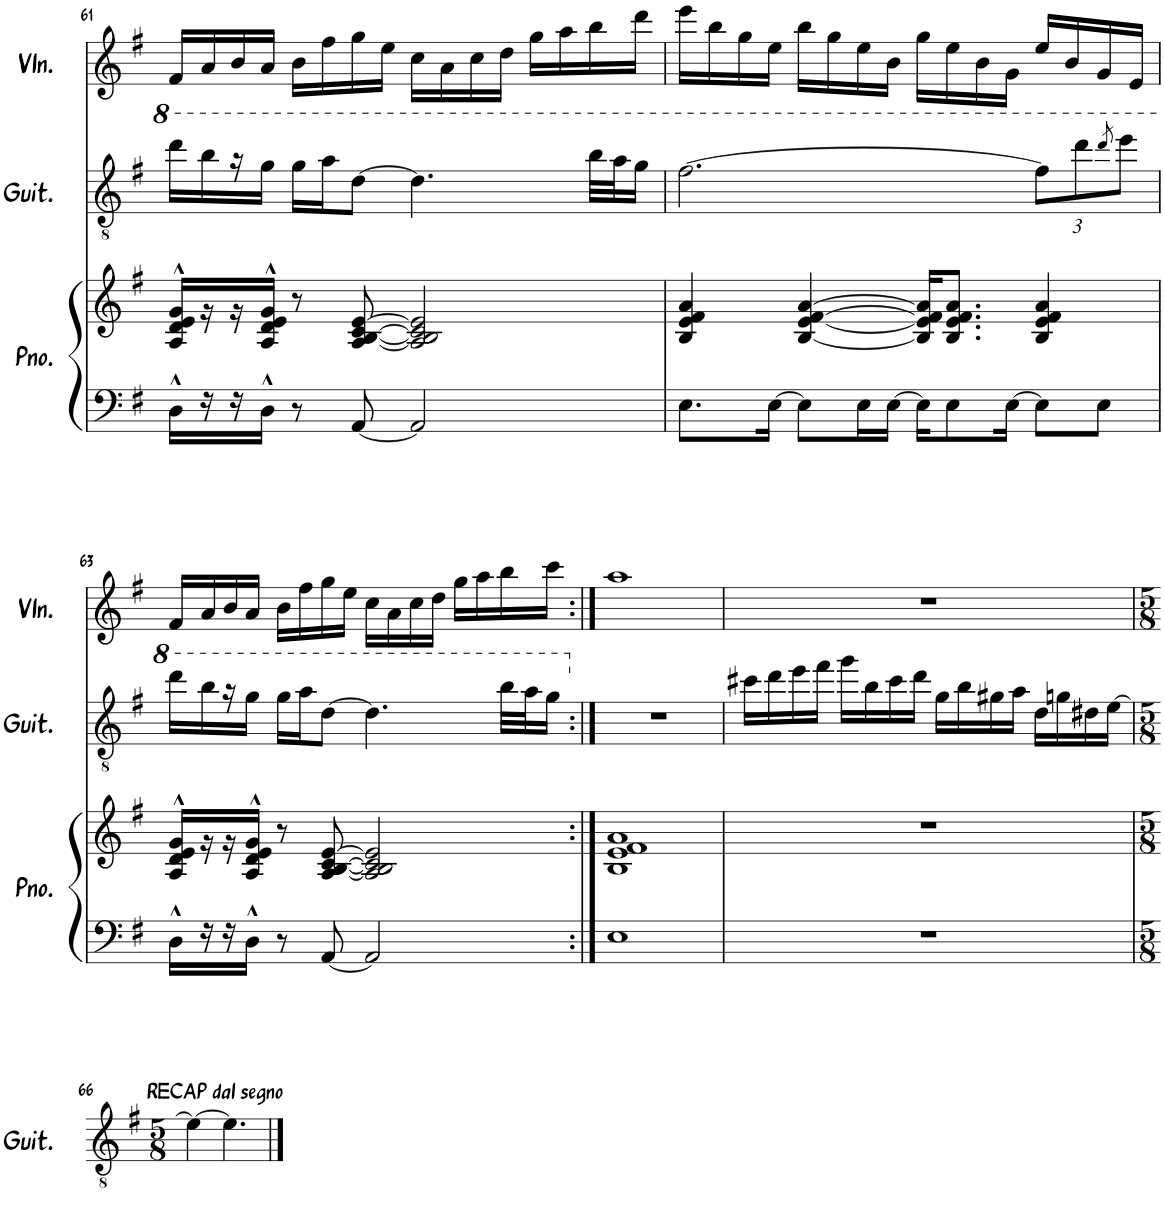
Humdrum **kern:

**kern	**kern	**kern	**kern
*part3	*part3	*part2	*part1
*staff4	*staff3	*staff2	*staff1
*I"Piano	*	*I"Acoustic Guitar	*I"Violin
*I'Pno.	*	*I'Guit.	*I'Vln.
!!LO:PB:g=z
*clefF4	*clefG2	*clefGv2	*clefG2
*k[f#]	*k[f#]	*k[f#]	*k[f#]
*M4/4	*M4/4	*M4/4	*M4/4
=61	=61	=61	=61
16D^^\LL	16A/^^ 16d/^^ 16e/^^ 16g/^^LL	16ddd\LL	16f#/LL
16r	16r	16bb\	16a/
16r	16r	16r	16b/
16D^^\JJ	16A/^^ 16d/^^ 16e/^^ 16g/^^JJ	16gg\JJ	16a/JJ
8r	8r	16gg\LL	16b\LL
.	.	16aa\J	16ff#\
[8AA/	[8A/ [8B/ [8c/ [8e/	[8dd\J	16gg\
.	.	.	16ee\JJ
2AA/]	2A/] 2B/] 2c/] 2e/]	4.dd\]	16cc\LL
.	.	.	16a\
.	.	.	16cc\
.	.	.	16dd\JJ
.	.	.	16gg\LL
.	.	.	16aa\
.	.	32bb\LLL	16bb\
.	.	32aa\J	.
.	.	16gg\JJ	16ddd\JJ
=62	=62	=62	=62
8.E\L	4B/ 4e/ 4f#/ 4a/	[2.ff#\	16eee\LL
.	.	.	16bb\
.	.	.	16gg\
[16E\Jk	.	.	16ee\JJ
8E\L]	[4B/ [4e/ [4f#/ [4a/	.	16bb\LL
.	.	.	16gg\
16E\L	.	.	16ee\
[16E\JJ	.	.	16b\JJ
16E\KL]	16B/] 16e/] 16f#/] 16a/]KL	.	16gg\LL
8E\	8.B/ 8.e/ 8.f#/ 8.a/J	.	16ee\
.	.	.	16b\
[16E\Jk	.	.	16g\JJ
*	*	*Xbrackettup	*
8E\L]	4B/ 4e/ 4f#/ 4a/	12ff#\L]	16ee/LL
.	.	.	16b/
.	.	12ddd\	.
8E\J	.	.	16g/
.	.	8qddd/	.
.	.	12eee\J	.
.	.	.	16e/JJ
!!LO:LB:g=z
=63	=63	=63	=63
16D^^\LL	16A/^^ 16d/^^ 16e/^^ 16g/^^LL	16ddd\LL	16f#/LL
16r	16r	16bb\	16a/
16r	16r	16r	16b/
16D^^\JJ	16A/^^ 16d/^^ 16e/^^ 16g/^^JJ	16gg\JJ	16a/JJ
8r	8r	16gg\LL	16b\LL
.	.	16aa\J	16ff#\
[8AA/	[8A/ [8B/ [8c/ [8e/	[8dd\J	16gg\
.	.	.	16ee\JJ
2AA/]	2A/] 2B/] 2c/] 2e/]	4.dd\]	16cc\LL
.	.	.	16a\
.	.	.	16cc\
.	.	.	16dd\JJ
.	.	.	16gg\LL
.	.	.	16aa\
.	.	32bb\LLL	16bb\
.	.	32aa\J	.
.	.	16gg\JJ	16ccc\JJ
=64:|!	=64:|!	=64:|!	=64:|!
1E	1B 1e 1f# 1a	1r	1aa
=65	=65	=65	=65
1r	1r	16cc#X\LL	1r
.	.	16dd\	.
.	.	16ee\	.
.	.	16ff#\JJ	.
.	.	16gg\LL	.
.	.	16b\	.
.	.	16cc#\	.
.	.	16dd\JJ	.
.	.	16g\LL	.
.	.	16b\	.
.	.	16g#X\	.
.	.	16a\JJ	.
.	.	16d\LL	.
.	.	16gn\	.
.	.	16d#X\	.
.	.	[16e\JJ	.
!!LO:LB:g=z
=66	=66	=66	=66
*M5/8	*M5/8	*M5/8	*M5/8
8%5r	8%5r	4e\_	8%5r
.	.	4.e\]	.
==	==	==	==
*-	*-	*-	*-
